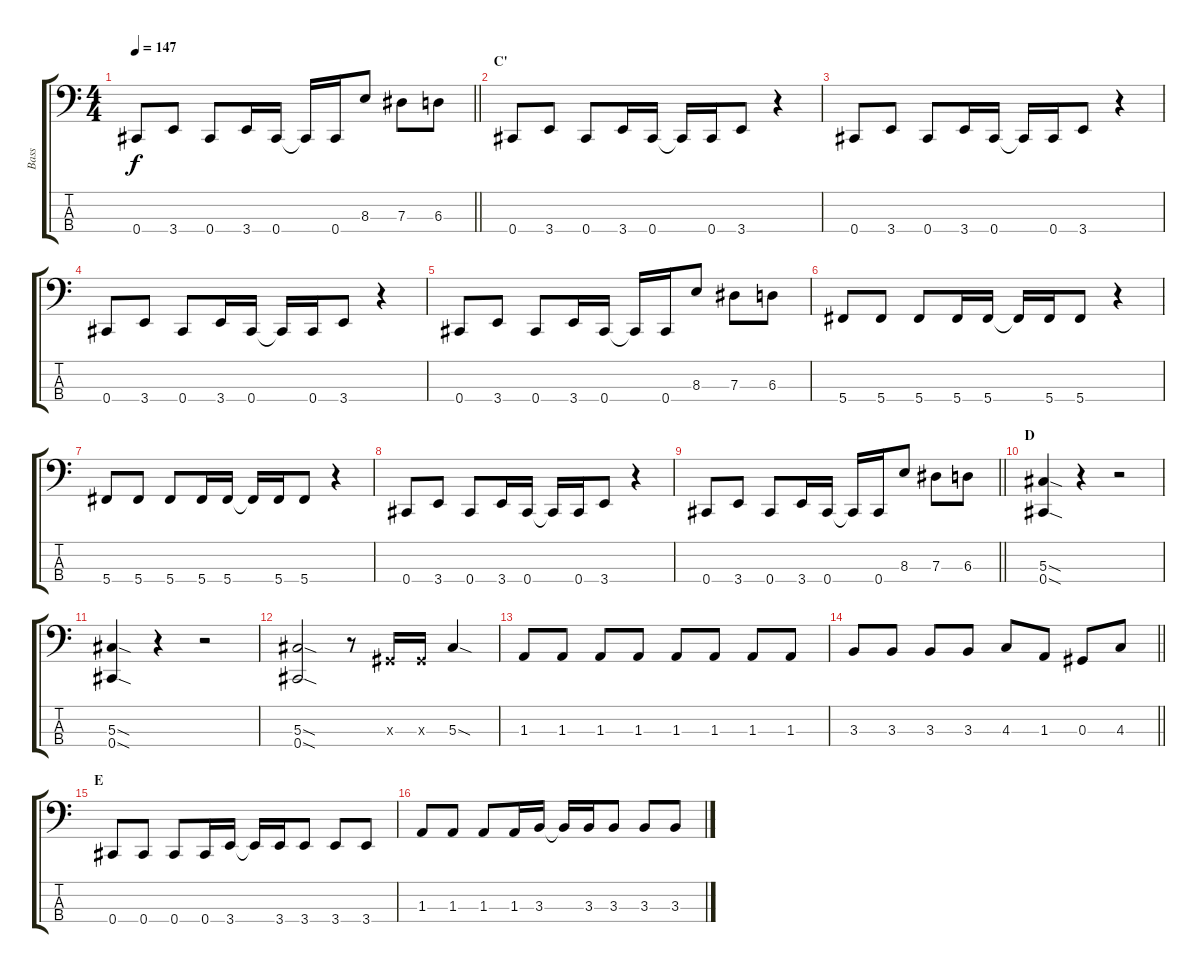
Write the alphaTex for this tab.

\track ("Bass" "Bass") {instrument electricbasspick}
\staff {score tabs}
\tuning (Gb2 Db2 Ab1 Db1) {hide}
\ts (4 4)
\tempo 147
\clef f4
\barLineRight lightlight
\ks c
0.4.8{dy f} 3.4.8 0.4.8 3.4.16 0.4.16 0.4{t}.16 0.4.16 8.3.8 7.3.8 6.3.8 |
\section ("" "C'")
0.4.8 3.4.8 0.4.8 3.4.16 0.4.16 0.4{t}.16 0.4.16 3.4.8 r.4 |
0.4.8 3.4.8 0.4.8 3.4.16 0.4.16 0.4{t}.16 0.4.16 3.4.8 r.4 |
0.4.8 3.4.8 0.4.8 3.4.16 0.4.16 0.4{t}.16 0.4.16 3.4.8 r.4 |
0.4.8 3.4.8 0.4.8 3.4.16 0.4.16 0.4{t}.16 0.4.16 8.3.8 7.3.8 6.3.8 |
5.4.8 5.4.8 5.4.8 5.4.16 5.4.16 5.4{t}.16 5.4.16 5.4.8 r.4 |
5.4.8 5.4.8 5.4.8 5.4.16 5.4.16 5.4{t}.16 5.4.16 5.4.8 r.4 |
0.4.8 3.4.8 0.4.8 3.4.16 0.4.16 0.4{t}.16 0.4.16 3.4.8 r.4 |
\barLineRight lightlight
0.4.8 3.4.8 0.4.8 3.4.16 0.4.16 0.4{t}.16 0.4.16 8.3.8 7.3.8 6.3.8 |
\section ("" "D")
(5.3{sod} 0.4{sod}).4 r.4 r.2 |
(5.3{sod} 0.4{sod}).4 r.4 r.2 |
(5.3{sod} 0.4{sod}).2 r.8 0.3{x}.16 0.3{x}.16 5.3{sod}.4 |
1.3.8 1.3.8 1.3.8 1.3.8 1.3.8 1.3.8 1.3.8 1.3.8 |
\barLineRight lightlight
3.3.8 3.3.8 3.3.8 3.3.8 4.3.8 1.3.8 0.3.8 4.3.8 |
\section ("" "E")
0.4.8 0.4.8 0.4.8 0.4.16 3.4.16 3.4{t}.16 3.4.16 3.4.8 3.4.8 3.4.8 |
1.3.8 1.3.8 1.3.8 1.3.16 3.3.16 3.3{t}.16 3.3.16 3.3.8 3.3.8 3.3.8
